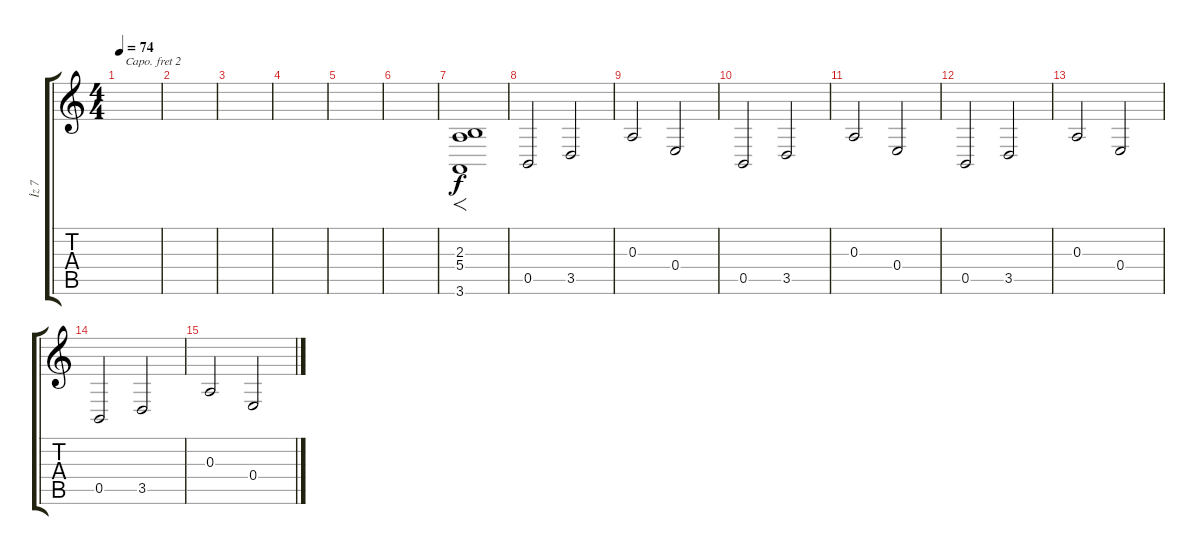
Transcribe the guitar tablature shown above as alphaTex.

\track ("İz 7" "İz 7") {instrument stringensemble2}
\staff {score tabs}
\capo 2
\tuning (E4 B3 G3 D3 A2 E2) {hide}
\ts (4 4)
\tempo 74
\clef g2
\ks c
|
|
|
|
|
|
(2.3 5.4 3.6).1{f dy f instrument stringensemble2} |
0.5.2 3.5.2 |
0.3.2 0.4.2 |
0.5.2 3.5.2 |
0.3.2 0.4.2 |
0.5.2 3.5.2 |
0.3.2 0.4.2 |
0.5.2 3.5.2 |
0.3.2 0.4.2
